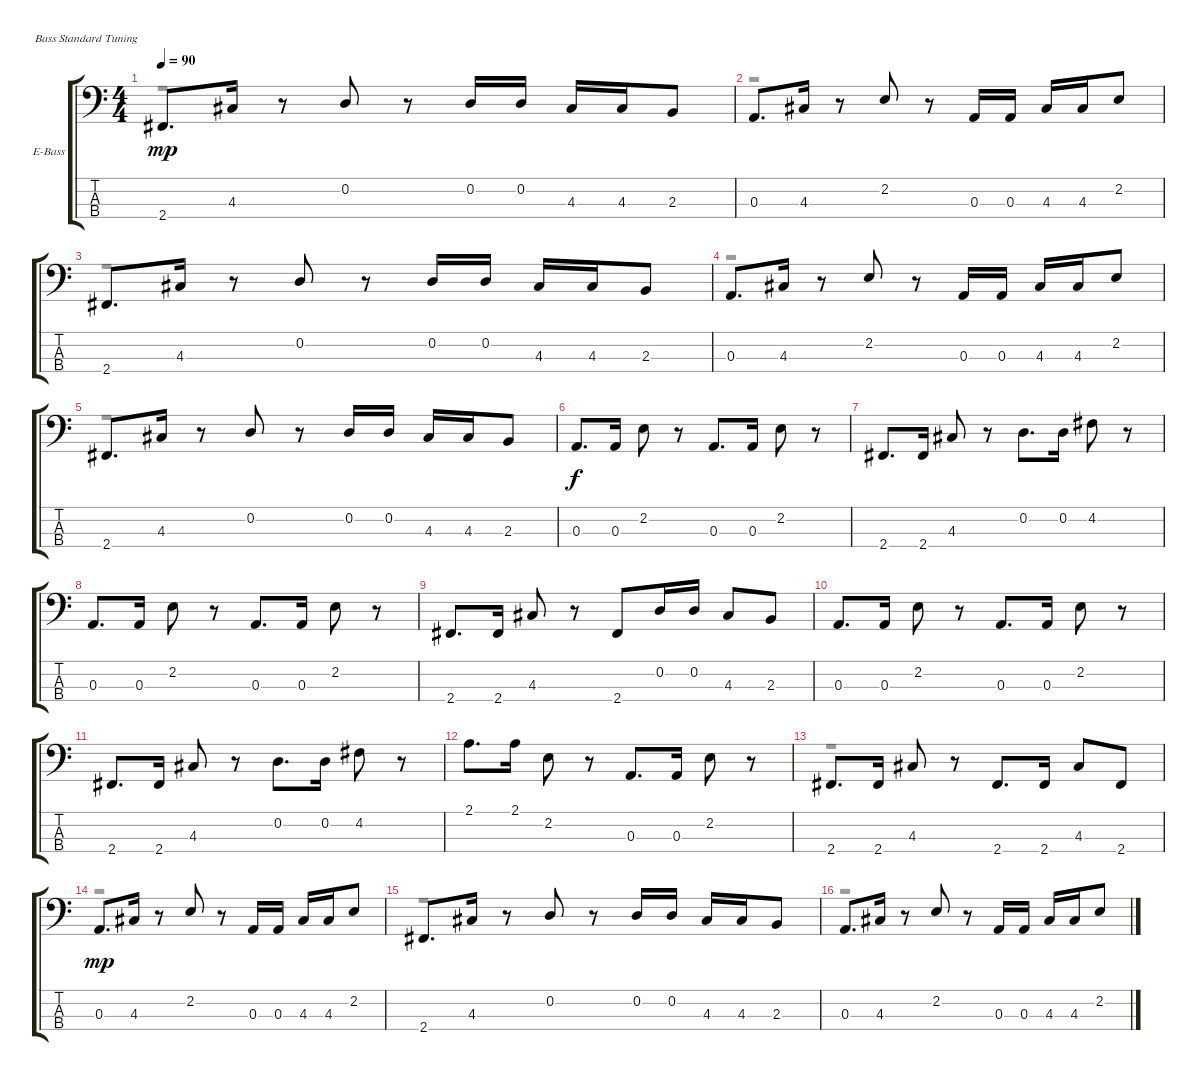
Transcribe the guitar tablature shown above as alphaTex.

\defaultSystemsLayout 4
\bracketExtendMode groupsimilarinstruments
\firstSystemTrackNameOrientation horizontal
\otherSystemsTrackNameOrientation horizontal
\track ("Electric Bass" "E-Bass") {instrument electricbassfinger}
\staff {score tabs}
\tuning (G2 D2 A1 E1)
\voice
\ts (4 4)
\tempo 90
\clef f4
\scale
0.333333
\ks c
2.4.8{d dy mp} 4.3.16 r.8 0.2.8 r.8 0.2.16 0.2.16 4.3.16 4.3.16 2.3.8 |
\scale
0.333333 0.3.8{d} 4.3.16 r.8 2.2.8 r.8 0.3.16 0.3.16 4.3.16 4.3.16 2.2.8 |
\scale
0.333333 2.4.8{d} 4.3.16 r.8 0.2.8 r.8 0.2.16 0.2.16 4.3.16 4.3.16 2.3.8 |
\scale
0.333333 0.3.8{d} 4.3.16 r.8 2.2.8 r.8 0.3.16 0.3.16 4.3.16 4.3.16 2.2.8 |
\scale
0.333333 2.4.8{d} 4.3.16 r.8 0.2.8 r.8 0.2.16 0.2.16 4.3.16 4.3.16 2.3.8 |
\scale
0.333333 0.3.8{d dy f} 0.3.16 2.2.8 r.8 0.3.8{d} 0.3.16 2.2.8 r.8 |
\scale
0.333333 2.4.8{d} 2.4.16 4.3.8 r.8 0.2.8{d} 0.2.16 4.2.8 r.8 |
\scale
0.333333 0.3.8{d} 0.3.16 2.2.8 r.8 0.3.8{d} 0.3.16 2.2.8 r.8 |
\scale
0.333333 2.4.8{d} 2.4.16 4.3.8 r.8 2.4.8 0.2.16 0.2.16 4.3.8 2.3.8 |
\scale
0.333333 0.3.8{d} 0.3.16 2.2.8 r.8 0.3.8{d} 0.3.16 2.2.8 r.8 |
\scale
0.333333 2.4.8{d} 2.4.16 4.3.8 r.8 0.2.8{d} 0.2.16 4.2.8 r.8 |
\scale
0.333333 2.1.8{d} 2.1.16 2.2.8 r.8 0.3.8{d} 0.3.16 2.2.8 r.8 |
\scale
0.333333 2.4.8{d} 2.4.16 4.3.8 r.8 2.4.8{d} 2.4.16 4.3.8 2.4.8 |
\scale
0.333333 0.3.8{d dy mp} 4.3.16 r.8 2.2.8 r.8 0.3.16 0.3.16 4.3.16 4.3.16 2.2.8 |
\scale
0.333333 2.4.8{d} 4.3.16 r.8 0.2.8 r.8 0.2.16 0.2.16 4.3.16 4.3.16 2.3.8 |
\scale
0.333333 0.3.8{d} 4.3.16 r.8 2.2.8 r.8 0.3.16 0.3.16 4.3.16 4.3.16 2.2.8
\voice
\clef f4
\ottava regular
\simile none
\scale
0.333333
\ks c
r.1{dy mf} |
\scale
0.333333 r.1 |
\scale
0.333333 r.1 |
\scale
0.333333 r.1 |
\scale
0.333333 r.1 |
\scale
0.333333 |
\scale
0.333333 |
\scale
0.333333 |
\scale
0.333333 |
\scale
0.333333 |
\scale
0.333333 |
\scale
0.333333 |
\scale
0.333333 r.1{dy mf} |
\scale
0.333333 r.1 |
\scale
0.333333 r.1 |
\scale
0.333333 r.1
